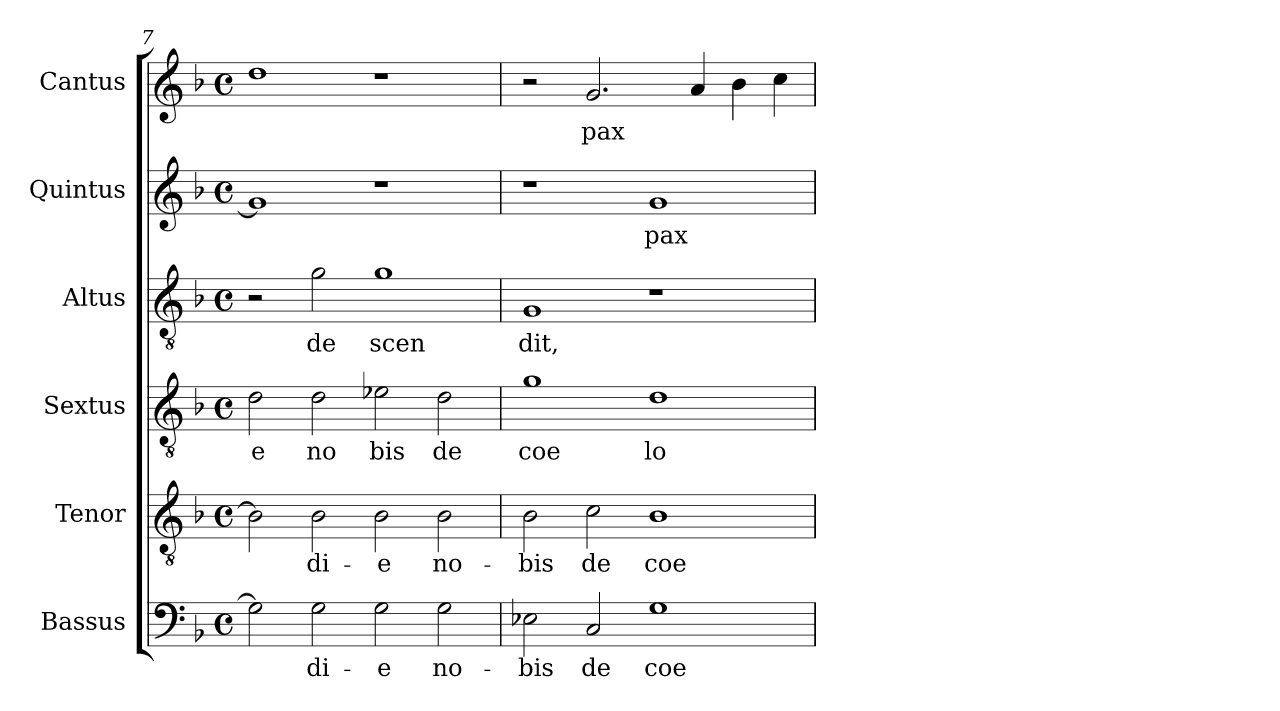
**kern	**text	**kern	**text	**kern	**text	**kern	**text	**kern	**text	**kern	**text
*part6	*part6	*part5	*part5	*part4	*part4	*part3	*part3	*part2	*part2	*part1	*part1
*staff6	*staff6	*staff5	*staff5	*staff4	*staff4	*staff3	*staff3	*staff2	*staff2	*staff1	*staff1
*I"Bassus	*	*I"Tenor	*	*I"Sextus	*	*I"Altus	*	*I"Quintus	*	*I"Cantus	*
*clefF4	*	*clefGv2	*	*clefGv2	*	*clefGv2	*	*clefG2	*	*clefG2	*
*k[b-]	*	*k[b-]	*	*k[b-]	*	*k[b-]	*	*k[b-]	*	*k[b-]	*
*F:	*	*F:	*	*F:	*	*F:	*	*F:	*	*F:	*
*M4/4	*	*M4/4	*	*M4/4	*	*M4/4	*	*M4/4	*	*M4/4	*
*met(c)	*	*met(c)	*	*met(c)	*	*met(c)	*	*met(c)	*	*met(c)	*
=7	=7	=7	=7	=7	=7	=7	=7	=7	=7	=7	=7
!	!	!	!	!	!LO:LY:b:cj	!	!	!	!	!	!
2G\]	.	2B-\]	.	2d\	e	2r	.	1g]	.	1dd	.
!	!LO:LY:b:cj	!	!LO:LY:b:cj	!	!LO:LY:b:cj	!	!LO:LY:b:cj	!	!	!	!
2G\	-di-	2B-\	-di-	2d\	no	2g\	de	.	.	.	.
!	!LO:LY:b:cj	!	!LO:LY:b:cj	!	!LO:LY:b:cj	!	!LO:LY:b:cj	!	!	!	!
2G\	-e	2B-\	-e	2e-X\	bis	1g	scen	1r	.	1r	.
!	!LO:LY:b:cj	!	!LO:LY:b:cj	!	!LO:LY:b:cj	!	!	!	!	!	!
2G\	no-	2B-\	no-	2d\	de	.	.	.	.	.	.
=8	=8	=8	=8	=8	=8	=8	=8	=8	=8	=8	=8
!	!LO:LY:b:cj	!	!LO:LY:b:cj	!	!LO:LY:b:cj	!	!LO:LY:b:cj	!	!	!	!
2E-X\	-bis	2B-\	-bis	1g	coe	1G	dit,	1r	.	2r	.
!	!LO:LY:b:cj	!	!LO:LY:b:cj	!	!	!	!	!	!	!	!LO:LY:b
2C/	de	2c\	de	.	.	.	.	.	.	2.g/	pax
!	!LO:LY:b:cj	!	!LO:LY:b:cj	!	!LO:LY:b:cj	!	!	!	!LO:LY:b:cj	!	!
1G	coe-	1B-	coe-	1d	lo	1r	.	1g	pax	.	.
.	.	.	.	.	.	.	.	.	.	4a/	.
.	.	.	.	.	.	.	.	.	.	4b-\	.
.	.	.	.	.	.	.	.	.	.	4cc\	.
=	=	=	=	=	=	=	=	=	=	=	=
*-	*-	*-	*-	*-	*-	*-	*-	*-	*-	*-	*-
